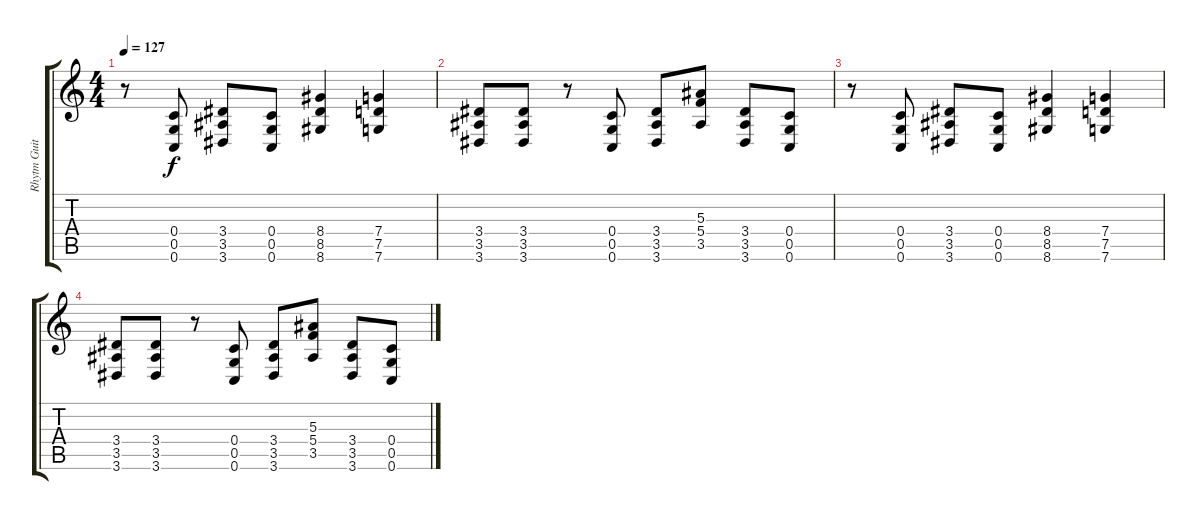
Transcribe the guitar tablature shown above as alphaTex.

\track ("Rhytm Guitar" "Rhytm Guit") {instrument distortionguitar}
\staff {score tabs}
\tuning (D4 A3 F3 C3 G2 C2) {hide}
\ts (4 4)
\tempo 127
\clef g2
\ks c
r.8{dy f} (0.4 0.5 0.6).8 (3.4 3.5 3.6).8 (0.4 0.5 0.6).8 (8.4 8.5 8.6).4 (7.4 7.5 7.6).4 |
(3.4 3.5 3.6).8 (3.4 3.5 3.6).8 r.8 (0.4 0.5 0.6).8 (3.4 3.5 3.6).8 (5.3 5.4 3.5).8 (3.4 3.5 3.6).8 (0.4 0.5 0.6).8 |
r.8 (0.4 0.5 0.6).8 (3.4 3.5 3.6).8 (0.4 0.5 0.6).8 (8.4 8.5 8.6).4 (7.4 7.5 7.6).4 |
(3.4 3.5 3.6).8 (3.4 3.5 3.6).8 r.8 (0.4 0.5 0.6).8 (3.4 3.5 3.6).8 (5.3 5.4 3.5).8 (3.4 3.5 3.6).8 (0.4 0.5 0.6).8
